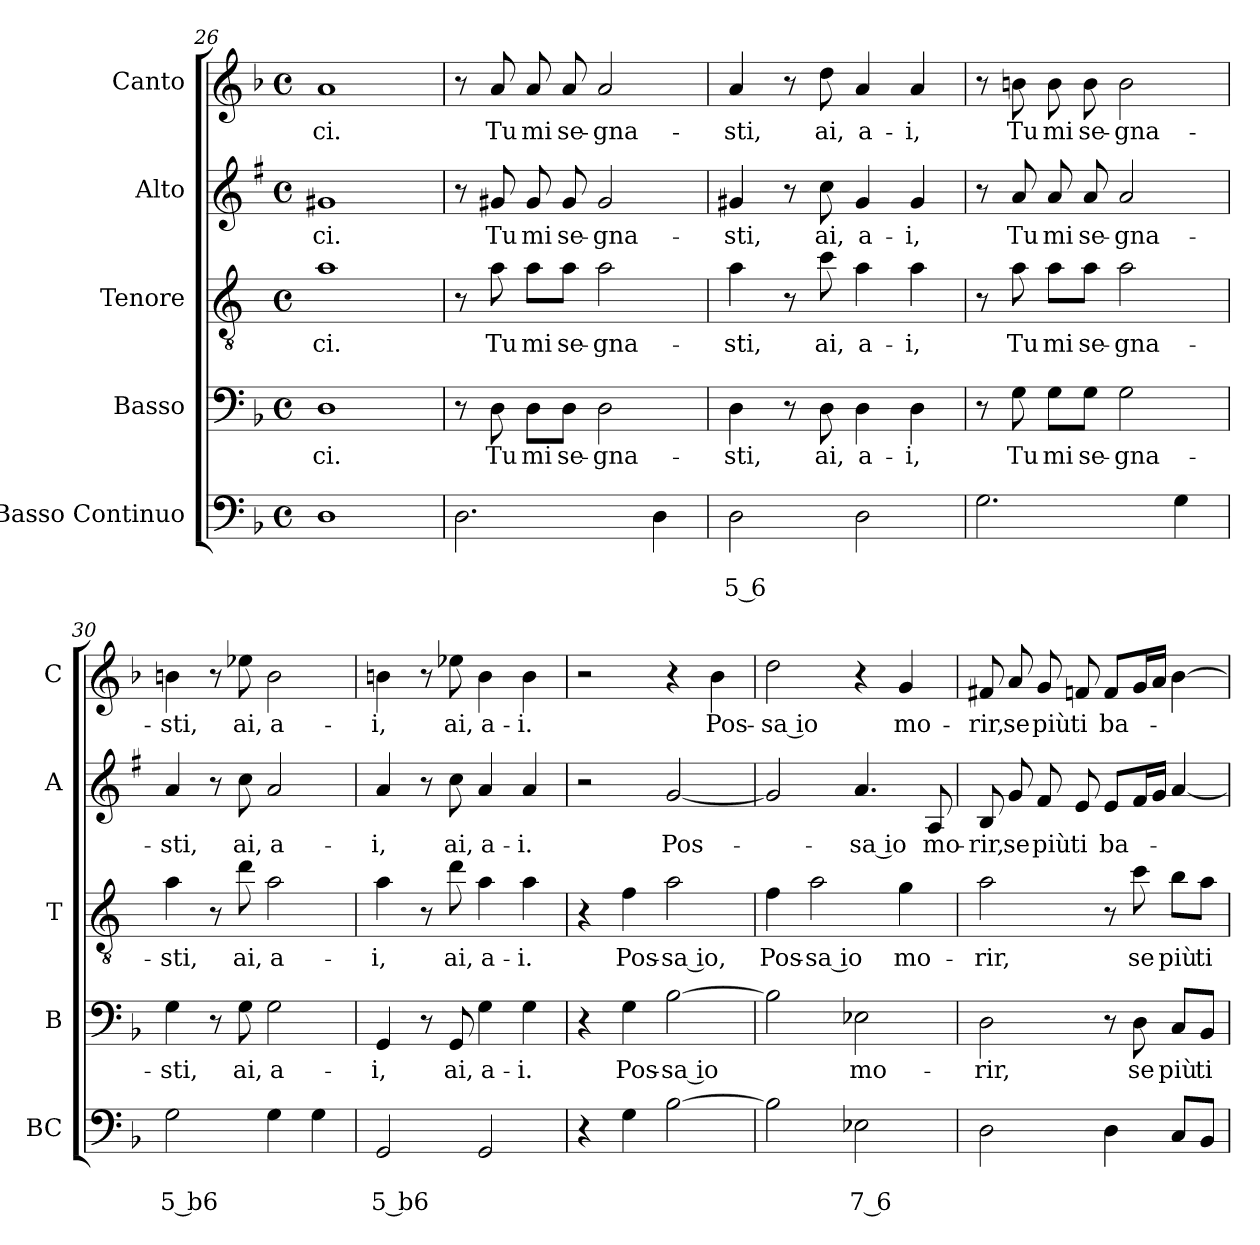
**kern	**text	**text	**kern	**text	**kern	**text	**kern	**text	**kern	**text
*part5	*part5	*part5	*part4	*part4	*part3	*part3	*part2	*part2	*part1	*part1
*staff5	*staff5	*staff5	*staff4	*staff4	*staff3	*staff3	*staff2	*staff2	*staff1	*staff1
*I"Basso Continuo	*	*	*I"Basso	*	*I"Tenore	*	*I"Alto	*	*I"Canto	*
*I'BC	*	*	*I'B	*	*I'T	*	*I'A	*	*I'C	*
*clefF4	*	*	*clefF4	*	*clefGv2	*	*clefG2	*	*clefG2	*
*	*	*	*	*	*ITrd4c7	*	*ITrd1c2	*	*	*
*k[b-]	*	*	*k[b-]	*	*k[b-]	*	*k[b-]	*	*k[b-]	*
*F:	*	*	*F:	*	*F:	*	*F:	*	*F:	*
*M4/4	*	*	*M4/4	*	*M4/4	*	*M4/4	*	*M4/4	*
*met(c)	*	*	*met(c)	*	*met(c)	*	*met(c)	*	*met(c)	*
=26	=26	=26	=26	=26	=26	=26	=26	=26	=26	=26
!	!	!	!	!LO:LY:b	!	!LO:LY:b	!	!LO:LY:b	!	!LO:LY:b
1D	.	.	1D	-ci.	1d	-ci.	1f#X	-ci.	1a	-ci.
=27	=27	=27	=27	=27	=27	=27	=27	=27	=27	=27
2.D\	.	.	8r	.	8r	.	8r	.	8r	.
!	!	!	!	!LO:LY:b	!	!LO:LY:b	!	!LO:LY:b	!	!LO:LY:b
.	.	.	8D\	Tu	8d\	Tu	8f#X/	Tu	8a/	Tu
!	!	!	!	!LO:LY:b	!	!LO:LY:b	!	!LO:LY:b	!	!LO:LY:b
.	.	.	8D\L	mi	8d\L	mi	8f#/	mi	8a/	mi
!	!	!	!	!LO:LY:b	!	!LO:LY:b	!	!LO:LY:b	!	!LO:LY:b
.	.	.	8D\J	se-	8d\J	se-	8f#/	se-	8a/	se-
!	!	!	!	!LO:LY:b	!	!LO:LY:b	!	!LO:LY:b	!	!LO:LY:b
.	.	.	2D\	-gna-	2d\	-gna-	2f#/	-gna-	2a/	-gna-
4D\	.	.	.	.	.	.	.	.	.	.
=28	=28	=28	=28	=28	=28	=28	=28	=28	=28	=28
!	!	!LO:LY:b	!	!LO:LY:b	!	!LO:LY:b	!	!LO:LY:b	!	!LO:LY:b
2D\	.	5 6	4D\	-sti,	4d\	-sti,	4f#X/	-sti,	4a/	-sti,
.	.	.	8r	.	8r	.	8r	.	8r	.
!	!	!	!	!LO:LY:b	!	!LO:LY:b	!	!LO:LY:b	!	!LO:LY:b
.	.	.	8D\	ai,	8f\	ai,	8b-\	ai,	8dd\	ai,
!	!	!	!	!LO:LY:b	!	!LO:LY:b	!	!LO:LY:b	!	!LO:LY:b
2D\	.	.	4D\	a-	4d\	a-	4f#/	a-	4a/	a-
!	!	!	!	!LO:LY:b	!	!LO:LY:b	!	!LO:LY:b	!	!LO:LY:b
.	.	.	4D\	-i,	4d\	-i,	4f#/	-i,	4a/	-i,
=29	=29	=29	=29	=29	=29	=29	=29	=29	=29	=29
2.G\	.	.	8r	.	8r	.	8r	.	8r	.
!	!	!	!	!LO:LY:b	!	!LO:LY:b	!	!LO:LY:b	!	!LO:LY:b
.	.	.	8G\	Tu	8d\	Tu	8g/	Tu	8bn\	Tu
!	!	!	!	!LO:LY:b	!	!LO:LY:b	!	!LO:LY:b	!	!LO:LY:b
.	.	.	8G\L	mi	8d\L	mi	8g/	mi	8b\	mi
!	!	!	!	!LO:LY:b	!	!LO:LY:b	!	!LO:LY:b	!	!LO:LY:b
.	.	.	8G\J	se-	8d\J	se-	8g/	se-	8b\	se-
!	!	!	!	!LO:LY:b	!	!LO:LY:b	!	!LO:LY:b	!	!LO:LY:b
.	.	.	2G\	-gna-	2d\	-gna-	2g/	-gna-	2b\	-gna-
4G\	.	.	.	.	.	.	.	.	.	.
!!LO:PB:g=z
=30	=30	=30	=30	=30	=30	=30	=30	=30	=30	=30
!	!	!LO:LY:b	!	!LO:LY:b	!	!LO:LY:b	!	!LO:LY:b	!	!LO:LY:b
2G\	.	5 b6	4G\	-sti,	4d\	-sti,	4g/	-sti,	4bn\	-sti,
.	.	.	8r	.	8r	.	8r	.	8r	.
!	!	!	!	!LO:LY:b	!	!LO:LY:b	!	!LO:LY:b	!	!LO:LY:b
.	.	.	8G\	ai,	8g\	ai,	8b-\	ai,	8ee-X\	ai,
!	!	!	!	!LO:LY:b	!	!LO:LY:b	!	!LO:LY:b	!	!LO:LY:b
4G\	.	.	2G\	a-	2d\	a-	2g/	a-	2b\	a-
4G\	.	.	.	.	.	.	.	.	.	.
=31	=31	=31	=31	=31	=31	=31	=31	=31	=31	=31
!	!	!LO:LY:b	!	!LO:LY:b	!	!LO:LY:b	!	!LO:LY:b	!	!LO:LY:b
2GG/	.	5 b6	4GG/	-i,	4d\	-i,	4g/	-i,	4bn\	-i,
.	.	.	8r	.	8r	.	8r	.	8r	.
!	!	!	!	!LO:LY:b	!	!LO:LY:b	!	!LO:LY:b	!	!LO:LY:b
.	.	.	8GG/	ai,	8g\	ai,	8b-\	ai,	8ee-X\	ai,
!	!	!	!	!LO:LY:b	!	!LO:LY:b	!	!LO:LY:b	!	!LO:LY:b
2GG/	.	.	4G\	a-	4d\	a-	4g/	a-	4b\	a-
!	!	!	!	!LO:LY:b	!	!LO:LY:b	!	!LO:LY:b	!	!LO:LY:b
.	.	.	4G\	-i.	4d\	-i.	4g/	-i.	4b\	-i.
=32	=32	=32	=32	=32	=32	=32	=32	=32	=32	=32
4r	.	.	4r	.	4r	.	2r	.	2r	.
!	!	!	!	!LO:LY:b	!	!LO:LY:b	!	!	!	!
4G\	.	.	4G\	Pos-	4B-\	Pos-	.	.	.	.
!	!	!	!	!LO:LY:b	!	!LO:LY:b	!	!LO:LY:b	!	!
[2B-\	.	.	[2B-\	-sa io	2d\	-sa io,	[2f/	Pos-	4r	.
!	!	!	!	!	!	!	!	!	!	!LO:LY:b
.	.	.	.	.	.	.	.	.	4b-\	Pos-
=33	=33	=33	=33	=33	=33	=33	=33	=33	=33	=33
!	!	!	!	!	!	!LO:LY:b	!	!	!	!LO:LY:b
2B-\]	.	.	2B-\]	.	4B-\	Pos-	2f/]	.	2dd\	-sa io
!	!	!	!	!	!	!LO:LY:b	!	!	!	!
.	.	.	.	.	2d\	-sa io	.	.	.	.
!	!	!LO:LY:b	!	!LO:LY:b	!	!	!	!LO:LY:b	!	!
2E-X\	.	7 6	2E-X\	mo-	.	.	4.g/	-sa io	4r	.
!	!	!	!	!	!	!LO:LY:b	!	!	!	!LO:LY:b
.	.	.	.	.	4c\	mo-	.	.	4g/	mo-
!	!	!	!	!	!	!	!	!LO:LY:b	!	!
.	.	.	.	.	.	.	8G/	mo-	.	.
=34	=34	=34	=34	=34	=34	=34	=34	=34	=34	=34
!	!	!	!	!LO:LY:b	!	!LO:LY:b	!	!LO:LY:b	!	!LO:LY:b
2D\	.	.	2D\	-rir,	2d\	-rir,	8A/	-rir,	8f#X/	-rir,
!	!	!	!	!	!	!	!	!LO:LY:b	!	!LO:LY:b
.	.	.	.	.	.	.	8f/	se	8a/	se
!	!	!	!	!	!	!	!	!LO:LY:b	!	!LO:LY:b
.	.	.	.	.	.	.	8e/	più	8g/	più
!	!	!	!	!	!	!	!	!LO:LY:b	!	!LO:LY:b
.	.	.	.	.	.	.	8d/	ti	8fn/	ti
!	!	!	!	!	!	!	!	!LO:LY:b	!	!LO:LY:b
4D\	.	.	8r	.	8r	.	8d/L	ba-	8f/L	ba-
!	!	!	!	!LO:LY:b	!	!LO:LY:b	!	!	!	!
.	.	.	8D\	se	8f\	se	16e/L	.	16g/L	.
.	.	.	.	.	.	.	16f/JJ	.	16a/JJ	.
!	!	!	!	!LO:LY:b	!	!LO:LY:b	!	!	!	!
8C/L	.	.	8C/L	più	8e\L	più	[4g/	.	[4b-\	.
!	!	!	!	!LO:LY:b	!	!LO:LY:b	!	!	!	!
8BB-/J	.	.	8BB-/J	ti	8d\J	ti	.	.	.	.
=	=	=	=	=	=	=	=	=	=	=
*-	*-	*-	*-	*-	*-	*-	*-	*-	*-	*-
